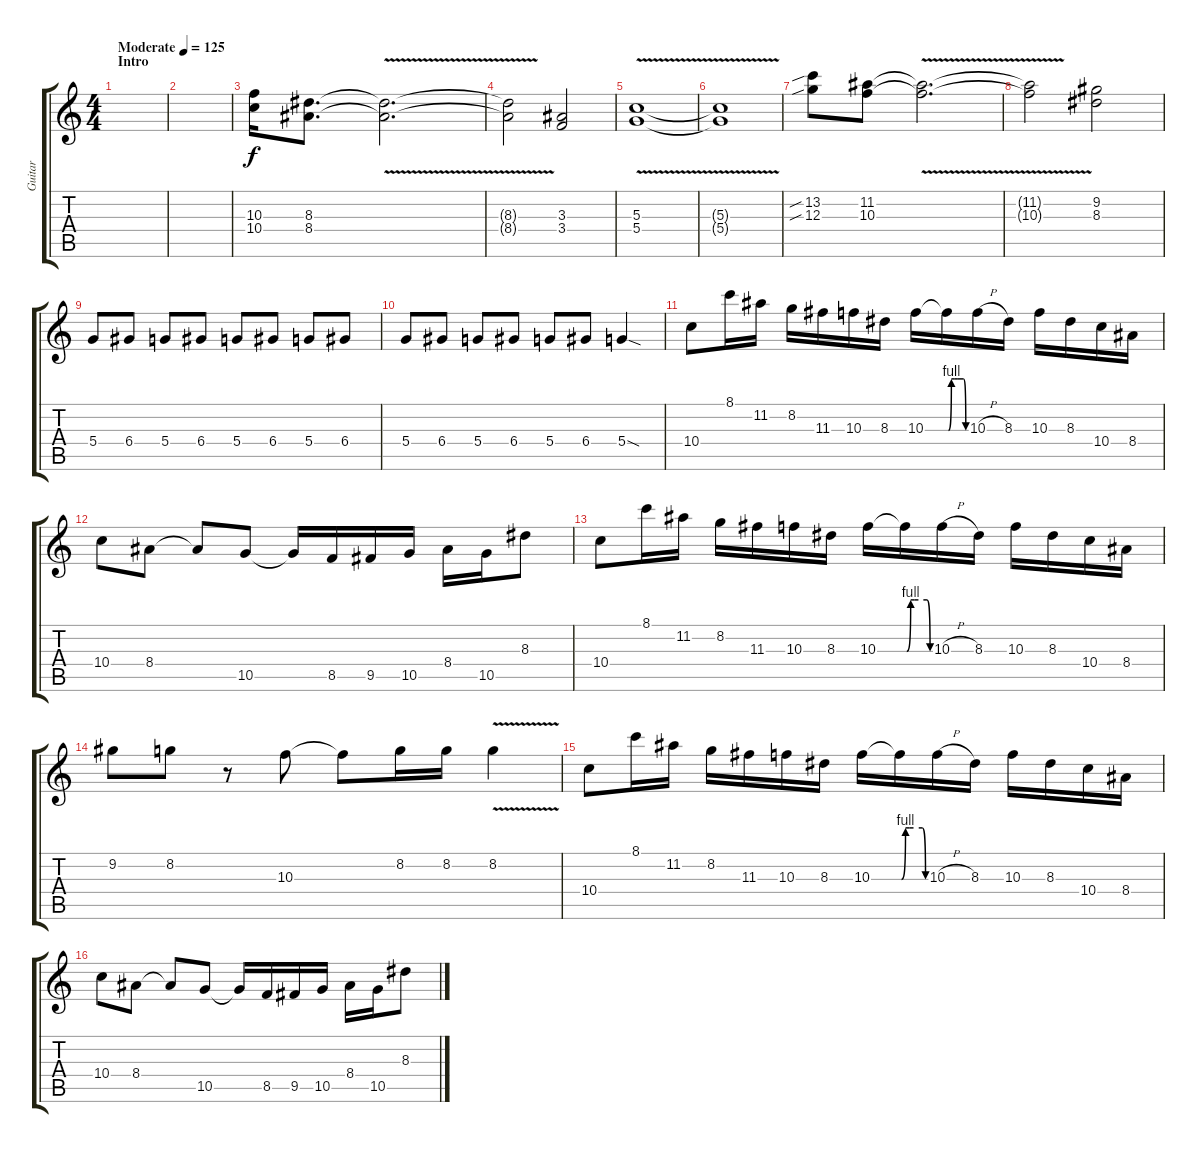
\track ("Guitar" "Guitar") {instrument overdrivenguitar}
\staff {score tabs}
\tuning (E4 B3 G3 D3 A2 E2) {hide}
\ts (4 4)
\section ("" "Intro")
\tempo (125 "Moderate")
\clef g2
\ks c
|
|
(10.3 10.4).16 (8.3 8.4).8{d} (8.3{v t} 8.4{v t}).2{d} |
(8.3{t} 8.4{t}).2 (3.3 3.4).2 |
(5.3{v} 5.4{v}).1 |
(5.3{t} 5.4{t}).1 |
(13.2{sib} 12.3{sib}).8 (11.2 10.3).8 (11.2{v t} 10.3{v t}).2{d} |
(11.2{t} 10.3{t}).2 (9.2 8.3).2 |
5.4.8 6.4.8 5.4.8 6.4.8 5.4.8 6.4.8 5.4.8 6.4.8 |
5.4.8 6.4.8 5.4.8 6.4.8 5.4.8 6.4.8 5.4{sod}.4 |
10.4.8 8.1.16 11.2.16 8.2.16 11.3.16 10.3.16 8.3.16 10.3.16 10.3{be (custom 0 0 10 4 20 4 30 4 52 4 60 0) t}.16 10.3{h}.16 8.3.16 10.3.16 8.3.16 10.4.16 8.4.16 |
10.4.8 8.4.8 8.4{t}.8 10.5.8 10.5{t}.16 8.5.16 9.5.16 10.5.16 8.4.16 10.5.16 8.3.8 |
10.4.8 8.1.16 11.2.16 8.2.16 11.3.16 10.3.16 8.3.16 10.3.16 10.3{be (custom 0 0 10 4 20 4 30 4 52 4 60 0) t}.16 10.3{h}.16 8.3.16 10.3.16 8.3.16 10.4.16 8.4.16 |
9.2.8 8.2.8 r.8 10.3.8 10.3{t}.8 8.2.16 8.2.16 8.2{v}.4 |
10.4.8 8.1.16 11.2.16 8.2.16 11.3.16 10.3.16 8.3.16 10.3.16 10.3{be (custom 0 0 10 4 20 4 30 4 52 4 60 0) t}.16 10.3{h}.16 8.3.16 10.3.16 8.3.16 10.4.16 8.4.16 |
10.4.8 8.4.8 8.4{t}.8 10.5.8 10.5{t}.16 8.5.16 9.5.16 10.5.16 8.4.16 10.5.16 8.3.8
